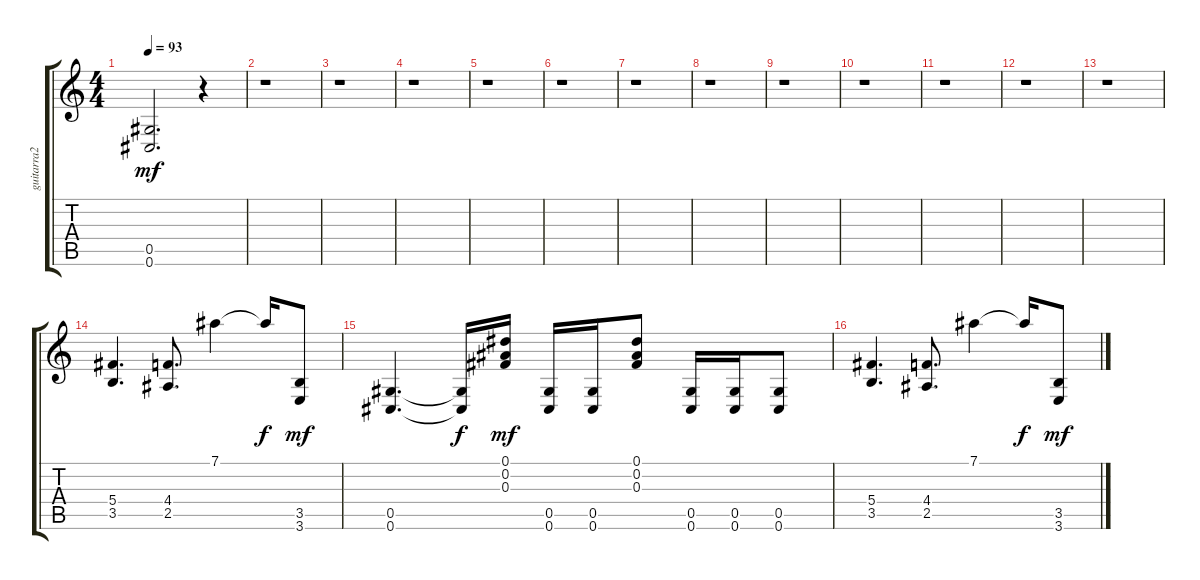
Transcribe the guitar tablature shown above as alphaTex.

\track ("guitarra2" "guitarra2") {instrument overdrivenguitar}
\staff {score tabs}
\tuning (Eb4 Bb3 Gb3 Db3 Ab2 Db2) {hide}
\ts (4 4)
\tempo 93
\clef g2
\ks c
(0.5 0.6).2{d dy mf} r.4 |
r.1 |
r.1 |
r.1 |
r.1 |
r.1 |
r.1 |
r.1 |
r.1 |
r.1 |
r.1 |
r.1 |
r.1 |
(5.4 3.5).4{d} (4.4 2.5).8{d} 7.1.4 7.1{t}.16{dy f} (3.5 3.6).8{dy mf} |
(0.5 0.6).4{d} (0.5{t} 0.6{t}).16{dy f} (0.1 0.2 0.3).16{dy mf} (0.5 0.6).16 (0.5 0.6).16 (0.1 0.2 0.3).8 (0.5 0.6).16 (0.5 0.6).16 (0.5 0.6).8 |
(5.4 3.5).4{d} (4.4 2.5).8{d} 7.1.4 7.1{t}.16{dy f} (3.5 3.6).8{dy mf}
